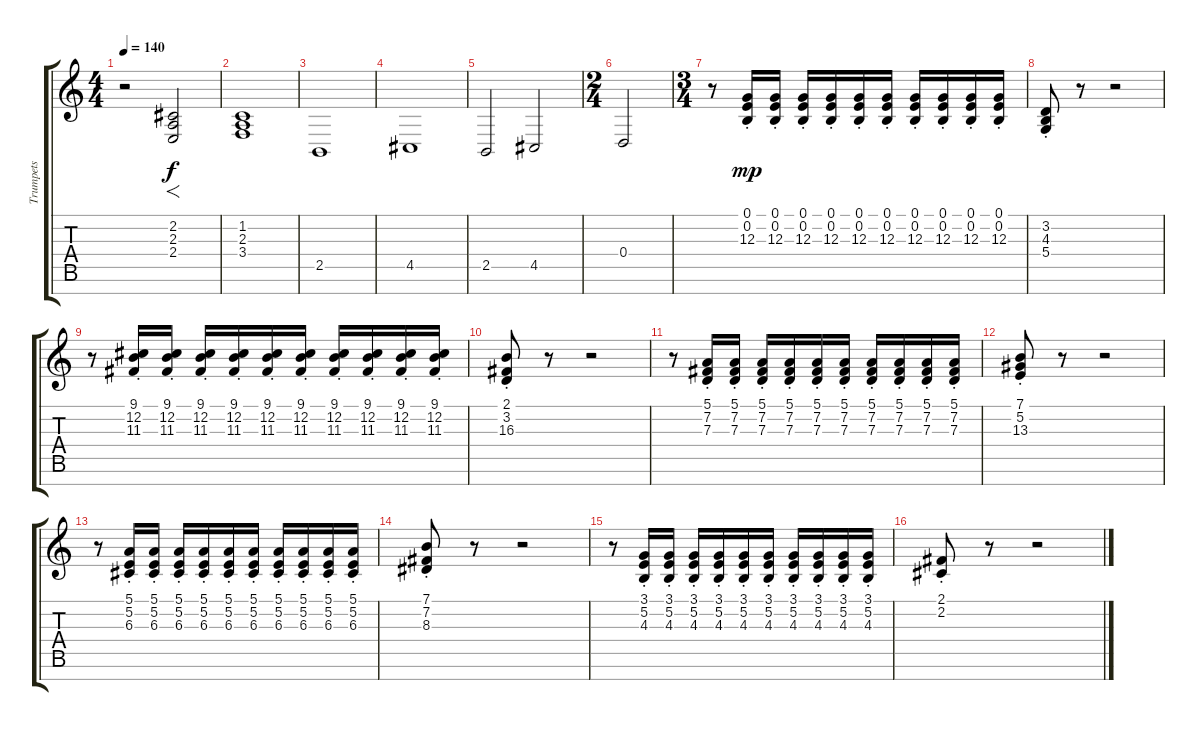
\track ("Trumpets" "Trumpets") {instrument brasssection}
\staff {score tabs}
\tuning (E4 B3 G3 D3 A2 E2 B1) {hide}
\ts (4 4)
\tempo 140
\clef g2
\ks c
r.2{dy f} (2.2 2.3 2.4).2{f} |
(1.2 2.3 3.4).1 |
2.5.1 |
4.5.1 |
2.5.2 4.5.2 |
\ts (2 4)
0.4.2 |
\ts (3 4)
r.8{volume 10} (0.1{st} 0.2{st} 12.3{st}).16{dy mp} (0.1{st} 0.2{st} 12.3{st}).16 (0.1{st} 0.2{st} 12.3{st}).16 (0.1{st} 0.2{st} 12.3{st}).16 (0.1{st} 0.2{st} 12.3{st}).16 (0.1{st} 0.2{st} 12.3{st}).16 (0.1{st} 0.2{st} 12.3{st}).16 (0.1{st} 0.2{st} 12.3{st}).16 (0.1{st} 0.2{st} 12.3{st}).16 (0.1{st} 0.2{st} 12.3{st}).16 |
(3.2{st} 4.3{st} 5.4{st}).8 r.8 r.2 |
r.8 (9.1{st} 12.2{st} 11.3{st}).16 (9.1{st} 12.2{st} 11.3{st}).16 (9.1{st} 12.2{st} 11.3{st}).16 (9.1{st} 12.2{st} 11.3{st}).16 (9.1{st} 12.2{st} 11.3{st}).16 (9.1{st} 12.2{st} 11.3{st}).16 (9.1{st} 12.2{st} 11.3{st}).16 (9.1{st} 12.2{st} 11.3{st}).16 (9.1{st} 12.2{st} 11.3{st}).16 (9.1{st} 12.2{st} 11.3{st}).16 |
(2.1{st} 3.2{st} 16.3{st}).8 r.8 r.2 |
r.8 (5.1{st} 7.2{st} 7.3{st}).16 (5.1{st} 7.2{st} 7.3{st}).16 (5.1{st} 7.2{st} 7.3{st}).16 (5.1{st} 7.2{st} 7.3{st}).16 (5.1{st} 7.2{st} 7.3{st}).16 (5.1{st} 7.2{st} 7.3{st}).16 (5.1{st} 7.2{st} 7.3{st}).16 (5.1{st} 7.2{st} 7.3{st}).16 (5.1{st} 7.2{st} 7.3{st}).16 (5.1{st} 7.2{st} 7.3{st}).16 |
(7.1{st} 5.2{st} 13.3{st}).8 r.8 r.2 |
r.8 (5.1{st} 5.2{st} 6.3{st}).16 (5.1{st} 5.2{st} 6.3{st}).16 (5.1{st} 5.2{st} 6.3{st}).16 (5.1{st} 5.2{st} 6.3{st}).16 (5.1{st} 5.2{st} 6.3{st}).16 (5.1{st} 5.2{st} 6.3{st}).16 (5.1{st} 5.2{st} 6.3{st}).16 (5.1{st} 5.2{st} 6.3{st}).16 (5.1{st} 5.2{st} 6.3{st}).16 (5.1{st} 5.2{st} 6.3{st}).16 |
(7.1{st} 7.2{st} 8.3{st}).8 r.8 r.2 |
r.8 (3.1{st} 5.2{st} 4.3{st}).16 (3.1{st} 5.2{st} 4.3{st}).16 (3.1{st} 5.2{st} 4.3{st}).16 (3.1{st} 5.2{st} 4.3{st}).16 (3.1{st} 5.2{st} 4.3{st}).16 (3.1{st} 5.2{st} 4.3{st}).16 (3.1{st} 5.2{st} 4.3{st}).16 (3.1{st} 5.2{st} 4.3{st}).16 (3.1{st} 5.2{st} 4.3{st}).16 (3.1{st} 5.2{st} 4.3{st}).16 |
(2.1{st} 2.2{st}).8 r.8 r.2
